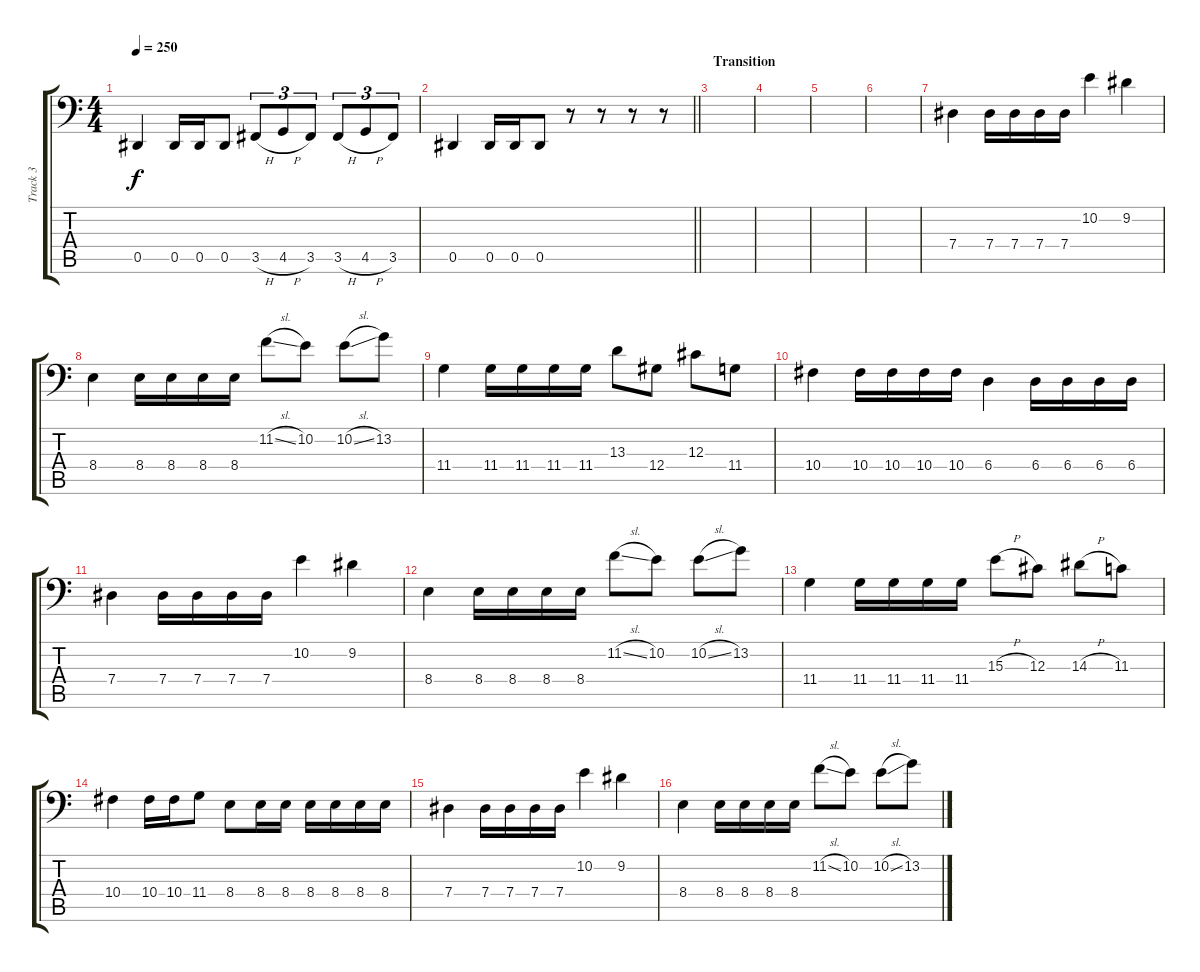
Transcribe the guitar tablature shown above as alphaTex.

\track ("Track 3" "Track 3") {instrument electricbassfinger}
\staff {score tabs}
\tuning (B2 Gb2 Db2 Ab1 Eb1 Bb0) {hide}
\ts (4 4)
\tempo 250
\clef f4
\ks c
0.5.4{dy f} 0.5.16 0.5.16 0.5.8 3.5{h}.8{tu (3 2)} 4.5{h}.8{tu (3 2)} 3.5.8{tu (3 2)} 3.5{h}.8{tu (3 2)} 4.5{h}.8{tu (3 2)} 3.5.8{tu (3 2)} |
\barLineRight lightlight
0.5.4 0.5.16 0.5.16 0.5.8 r.8 r.8 r.8 r.8 |
\section ("" "Transition ")
|
|
|
|
7.4.4 7.4.16 7.4.16 7.4.16 7.4.16 10.2.4 9.2.4 |
8.4.4 8.4.16 8.4.16 8.4.16 8.4.16 11.2{sl}.8 10.2.8 10.2{sl}.8 13.2.8 |
11.4.4 11.4.16 11.4.16 11.4.16 11.4.16 13.3.8 12.4.8 12.3.8 11.4.8 |
10.4.4 10.4.16 10.4.16 10.4.16 10.4.16 6.4.4 6.4.16 6.4.16 6.4.16 6.4.16 |
7.4.4 7.4.16 7.4.16 7.4.16 7.4.16 10.2.4 9.2.4 |
8.4.4 8.4.16 8.4.16 8.4.16 8.4.16 11.2{sl}.8 10.2.8 10.2{sl}.8 13.2.8 |
11.4.4 11.4.16 11.4.16 11.4.16 11.4.16 15.3{h}.8 12.3.8 14.3{h}.8 11.3.8 |
10.4.4 10.4.16 10.4.16 11.4.8 8.4.8 8.4.16 8.4.16 8.4.16 8.4.16 8.4.16 8.4.16 |
7.4.4 7.4.16 7.4.16 7.4.16 7.4.16 10.2.4 9.2.4 |
8.4.4 8.4.16 8.4.16 8.4.16 8.4.16 11.2{sl}.8 10.2.8 10.2{sl}.8 13.2.8
